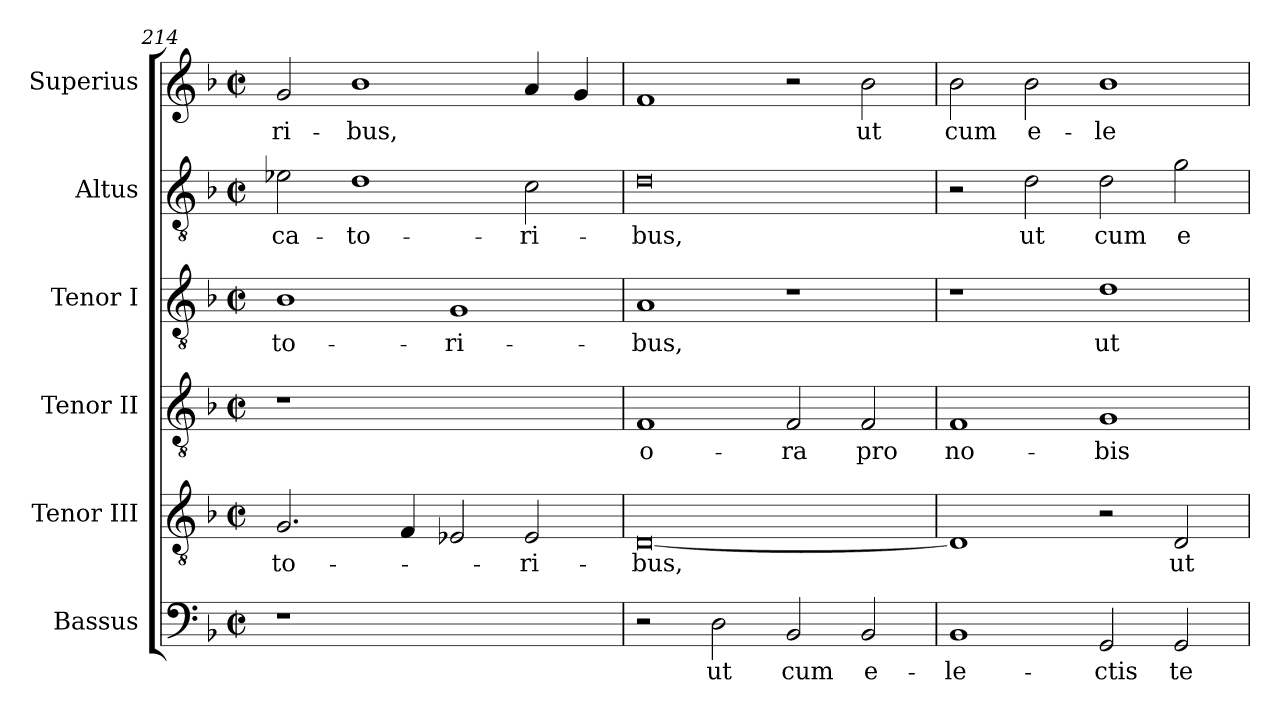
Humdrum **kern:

**kern	**text	**kern	**text	**kern	**text	**kern	**text	**kern	**text	**kern	**text
*part6	*part6	*part5	*part5	*part4	*part4	*part3	*part3	*part2	*part2	*part1	*part1
*staff6	*staff6	*staff5	*staff5	*staff4	*staff4	*staff3	*staff3	*staff2	*staff2	*staff1	*staff1
*I"Bassus	*	*I"Tenor III	*	*I"Tenor II	*	*I"Tenor I	*	*I"Altus	*	*I"Superius	*
*I'B.	*	*I'T.	*	*I'T.	*	*I'T.	*	*	*	*I'S.	*
*clefF4	*	*clefGv2	*	*clefGv2	*	*clefGv2	*	*clefGv2	*	*clefG2	*
*	*	*ITrd7c12	*	*ITrd7c12	*	*ITrd7c12	*	*ITrd7c12	*	*	*
*k[b-]	*	*k[b-]	*	*k[b-]	*	*k[b-]	*	*k[b-]	*	*k[b-]	*
*F:	*	*F:	*	*F:	*	*F:	*	*F:	*	*F:	*
*M2/2	*	*M2/2	*	*M2/2	*	*M2/2	*	*M2/2	*	*M2/2	*
*met(c|)	*	*met(c|)	*	*met(c|)	*	*met(c|)	*	*met(c|)	*	*met(c|)	*
=214	=214	=214	=214	=214	=214	=214	=214	=214	=214	=214	=214
!LO:N:vis=1	!	!	!	!	!	!	!	!	!	!	!
!	!	!	!LO:LY:b:color=#000000	!LO:N:vis=1	!	!	!	!	!	!	!
!	!	!	!	!	!	!	!LO:LY:b:color=#000000	!	!	!	!
!	!	!	!	!	!	!	!	!	!LO:LY:b:color=#000000	!	!
!	!	!	!	!	!	!	!	!	!	!	!LO:LY:b:color=#000000
1r	.	2.GGi/	-to-	1r	.	1BB-i	-to-	2E-Xi\	-ca-	2gi/	-ri-
!	!	!	!	!	!	!	!	!	!LO:LY:b:color=#000000	!	!
!	!	!	!	!	!	!	!	!	!	!	!LO:LY:b:color=#000000
.	.	.	.	.	.	.	.	1Di	-to-	1b-i	-bus,
.	.	4FFi/	.	.	.	.	.	.	.	.	.
!	!	!	!	!	!	!	!LO:LY:b:color=#000000	!	!	!	!
1ryy	.	2EE-Xi/	.	1ryy	.	1GGi	-ri-	.	.	.	.
!	!	!	!LO:LY:b:color=#000000	!	!	!	!	!	!	!	!
!	!	!	!	!	!	!	!	!	!LO:LY:b:color=#000000	!	!
.	.	2EE-i/	-ri-	.	.	.	.	2Ci\	-ri-	4ai/	.
.	.	.	.	.	.	.	.	.	.	4gi/	.
!!LO:PB:g=z
=215	=215	=215	=215	=215	=215	=215	=215	=215	=215	=215	=215
!	!	!	!LO:LY:b:color=#000000	!	!	!	!	!	!	!	!
!	!	!	!	!	!LO:LY:b:color=#000000	!	!	!	!	!	!
!	!	!	!	!	!	!	!LO:LY:b:color=#000000	!	!	!	!
!	!	!	!	!	!	!	!	!	!LO:LY:b:color=#000000	!	!
2r	.	[<0DDi	-bus,	1FFi	o-	1AAi	-bus,	0Di	-bus,	1fi	.
!	!LO:LY:b:color=#000000	!	!	!	!	!	!	!	!	!	!
2Di\	ut	.	.	.	.	.	.	.	.	.	.
!	!LO:LY:b:color=#000000	!	!	!	!	!	!	!	!	!	!
!	!	!	!	!	!LO:LY:b:color=#000000	!	!	!	!	!	!
2BB-i/	cum	.	.	2FFi/	-ra	1r	.	.	.	2r	.
!	!LO:LY:b:color=#000000	!	!	!	!	!	!	!	!	!	!
!	!	!	!	!	!LO:LY:b:color=#000000	!	!	!	!	!	!
!	!	!	!	!	!	!	!	!	!	!	!LO:LY:b:color=#000000
2BB-i/	e-	.	.	2FFi/	pro	.	.	.	.	2b-i\	ut
=216	=216	=216	=216	=216	=216	=216	=216	=216	=216	=216	=216
!	!LO:LY:b:color=#000000	!	!	!	!	!	!	!	!	!	!
!	!	!	!	!	!LO:LY:b:color=#000000	!	!	!	!	!	!
!	!	!	!	!	!	!	!	!	!	!	!LO:LY:b:color=#000000
1BB-i	-le-	1DDi]	.	1FFi	no-	1r	.	2r	.	2b-i\	cum
!	!	!	!	!	!	!	!	!	!LO:LY:b:color=#000000	!	!
!	!	!	!	!	!	!	!	!	!	!	!LO:LY:b:color=#000000
.	.	.	.	.	.	.	.	2Di\	ut	2b-i\	e-
!	!LO:LY:b:color=#000000	!	!	!	!	!	!	!	!	!	!
!	!	!	!	!	!LO:LY:b:color=#000000	!	!	!	!	!	!
!	!	!	!	!	!	!	!LO:LY:b:color=#000000	!	!	!	!
!	!	!	!	!	!	!	!	!	!LO:LY:b:color=#000000	!	!
!	!	!	!	!	!	!	!	!	!	!	!LO:LY:b:color=#000000
2GGi/	-ctis	2r	.	1GGi	-bis	1Di	ut	2Di\	cum	1b-i	-le-
!	!LO:LY:b:color=#000000	!	!	!	!	!	!	!	!	!	!
!	!	!	!LO:LY:b:color=#000000	!	!	!	!	!	!	!	!
!	!	!	!	!	!	!	!	!	!LO:LY:b:color=#000000	!	!
2GGi/	te	2DDi/	ut	.	.	.	.	2Gi\	e-	.	.
=	=	=	=	=	=	=	=	=	=	=	=
*-	*-	*-	*-	*-	*-	*-	*-	*-	*-	*-	*-
